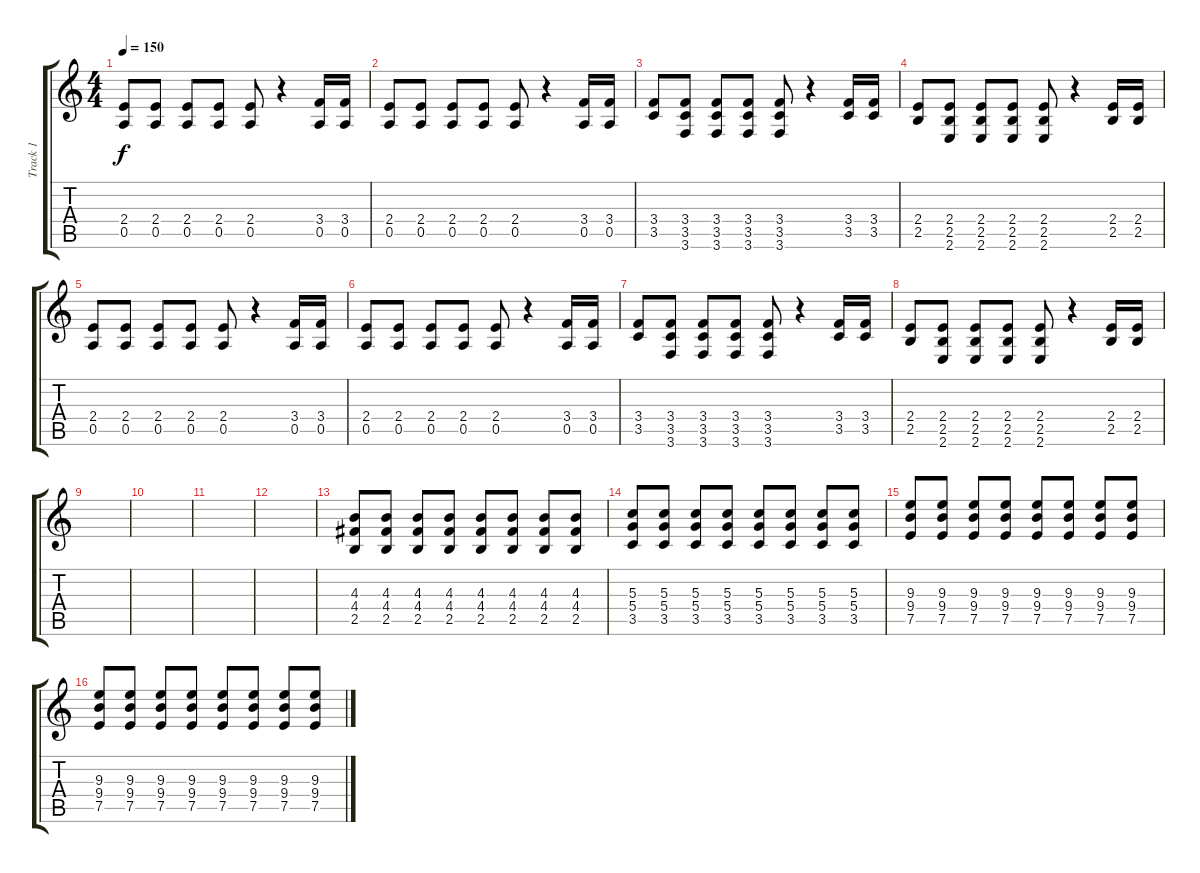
\track ("Track 1" "Track 1") {instrument overdrivenguitar}
\staff {score tabs}
\tuning (E4 B3 G3 D3 A2 D2) {hide}
\ts (4 4)
\tempo 150
\clef g2
\ks c
(2.4 0.5).8{dy f} (2.4 0.5).8 (2.4 0.5).8 (2.4 0.5).8 (2.4 0.5).8 r.4 (3.4 0.5).16 (3.4 0.5).16 |
(2.4 0.5).8 (2.4 0.5).8 (2.4 0.5).8 (2.4 0.5).8 (2.4 0.5).8 r.4 (3.4 0.5).16 (3.4 0.5).16 |
(3.4 3.5).8 (3.4 3.5 3.6).8 (3.4 3.5 3.6).8 (3.4 3.5 3.6).8 (3.4 3.5 3.6).8 r.4 (3.4 3.5).16 (3.4 3.5).16 |
(2.4 2.5).8 (2.4 2.5 2.6).8 (2.4 2.5 2.6).8 (2.4 2.5 2.6).8 (2.4 2.5 2.6).8 r.4 (2.4 2.5).16 (2.4 2.5).16 |
(2.4 0.5).8 (2.4 0.5).8 (2.4 0.5).8 (2.4 0.5).8 (2.4 0.5).8 r.4 (3.4 0.5).16 (3.4 0.5).16 |
(2.4 0.5).8 (2.4 0.5).8 (2.4 0.5).8 (2.4 0.5).8 (2.4 0.5).8 r.4 (3.4 0.5).16 (3.4 0.5).16 |
(3.4 3.5).8 (3.4 3.5 3.6).8 (3.4 3.5 3.6).8 (3.4 3.5 3.6).8 (3.4 3.5 3.6).8 r.4 (3.4 3.5).16 (3.4 3.5).16 |
(2.4 2.5).8 (2.4 2.5 2.6).8 (2.4 2.5 2.6).8 (2.4 2.5 2.6).8 (2.4 2.5 2.6).8 r.4 (2.4 2.5).16 (2.4 2.5).16 |
|
|
|
|
(4.3 4.4 2.5).8 (4.3 4.4 2.5).8 (4.3 4.4 2.5).8 (4.3 4.4 2.5).8 (4.3 4.4 2.5).8 (4.3 4.4 2.5).8 (4.3 4.4 2.5).8 (4.3 4.4 2.5).8 |
(5.3 5.4 3.5).8 (5.3 5.4 3.5).8 (5.3 5.4 3.5).8 (5.3 5.4 3.5).8 (5.3 5.4 3.5).8 (5.3 5.4 3.5).8 (5.3 5.4 3.5).8 (5.3 5.4 3.5).8 |
(9.3 9.4 7.5).8 (9.3 9.4 7.5).8 (9.3 9.4 7.5).8 (9.3 9.4 7.5).8 (9.3 9.4 7.5).8 (9.3 9.4 7.5).8 (9.3 9.4 7.5).8 (9.3 9.4 7.5).8 |
(9.3 9.4 7.5).8 (9.3 9.4 7.5).8 (9.3 9.4 7.5).8 (9.3 9.4 7.5).8 (9.3 9.4 7.5).8 (9.3 9.4 7.5).8 (9.3 9.4 7.5).8 (9.3 9.4 7.5).8
